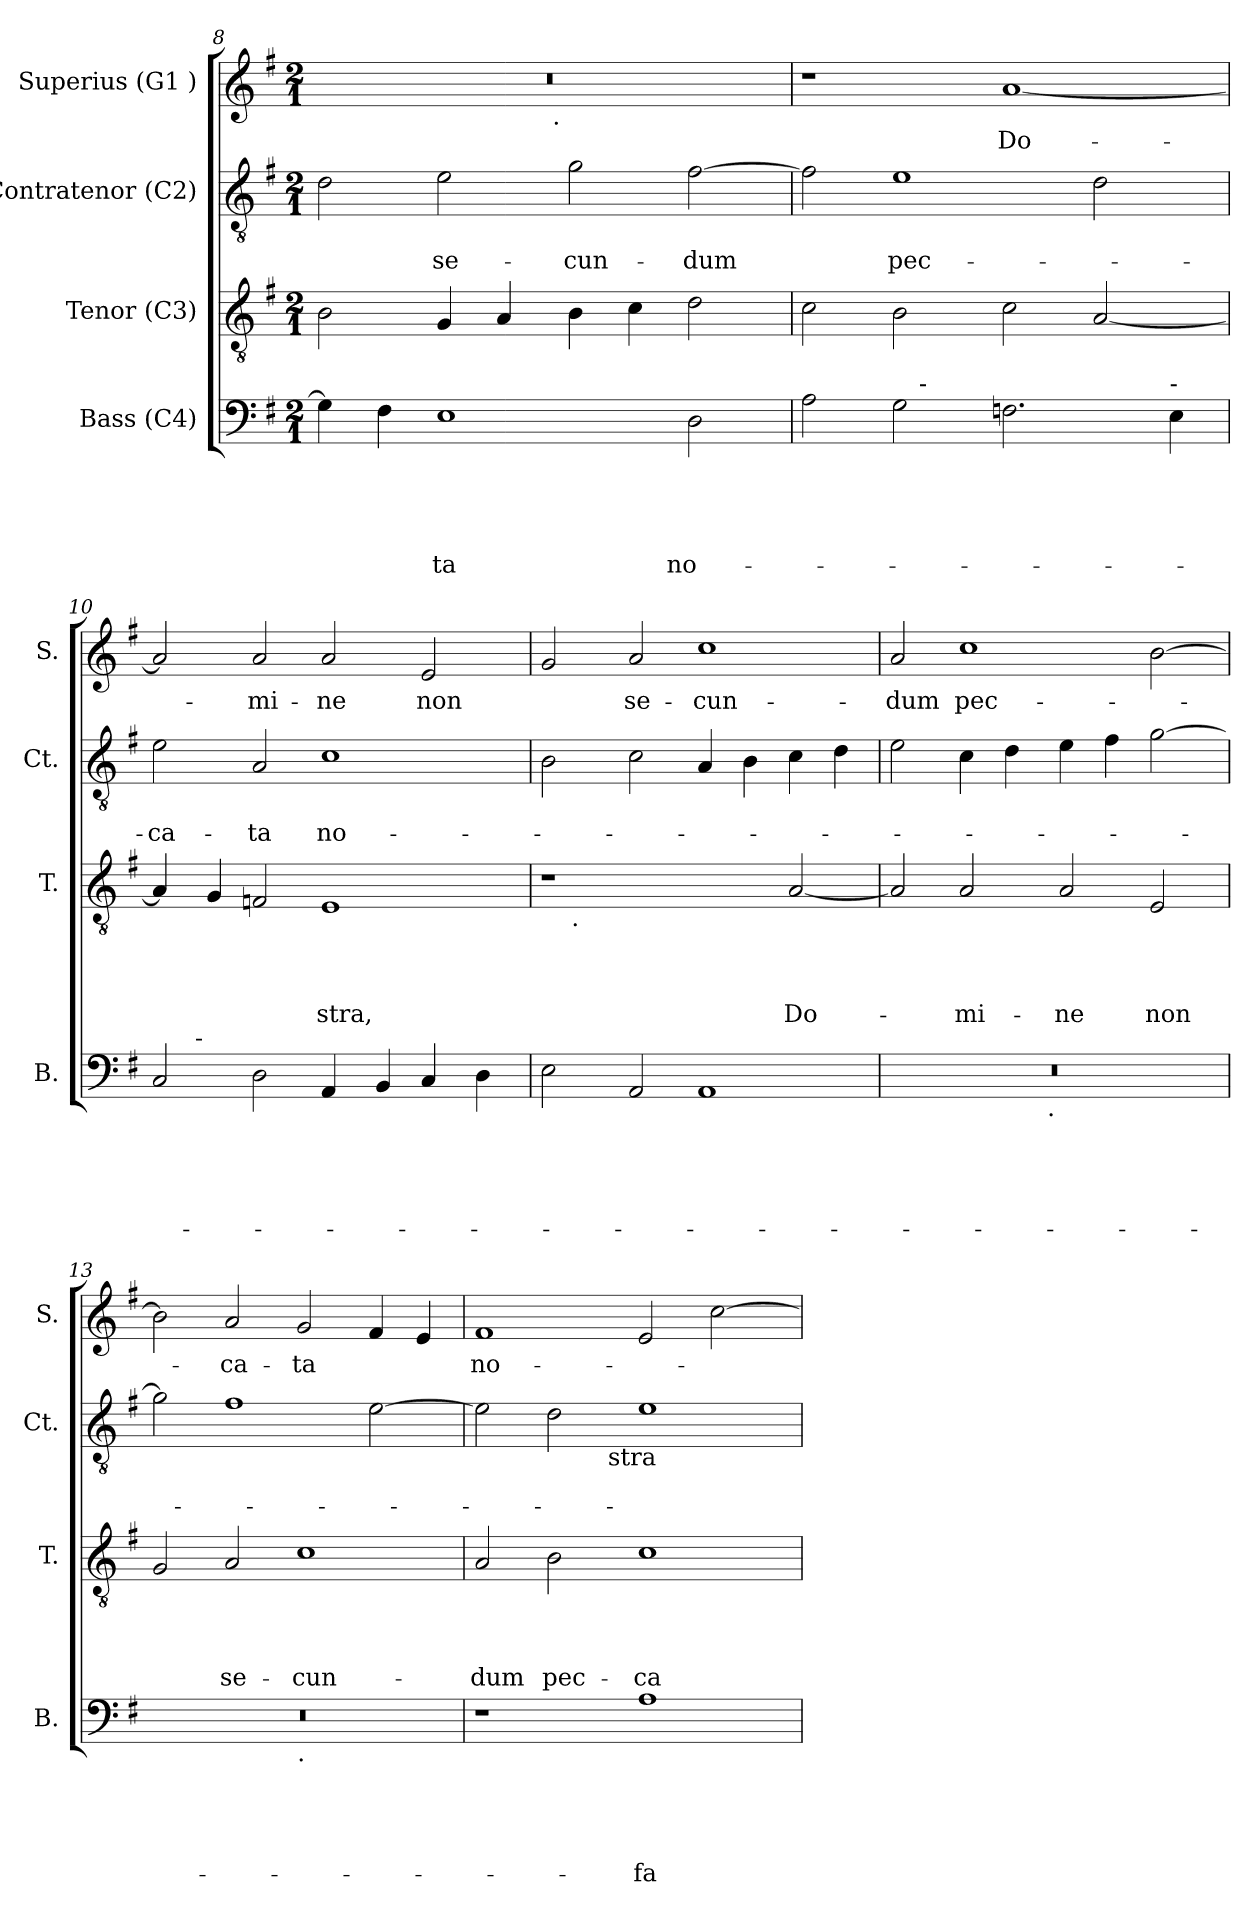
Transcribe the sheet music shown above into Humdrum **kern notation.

**kern	**text	**text	**text	**text	**text	**kern	**text	**text	**text	**text	**kern	**text	**text	**kern	**text
*part4	*part4	*part4	*part4	*part4	*part4	*part3	*part3	*part3	*part3	*part3	*part2	*part2	*part2	*part1	*part1
*staff4	*staff4	*staff4	*staff4	*staff4	*staff4	*staff3	*staff3	*staff3	*staff3	*staff3	*staff2	*staff2	*staff2	*staff1	*staff1
*I"Bass (C4)	*	*	*	*	*	*I"Tenor (C3)	*	*	*	*	*I"Contratenor (C2)	*	*	*I"Superius (G1 )	*
*I'B.	*	*	*	*	*	*I'T.	*	*	*	*	*I'Ct.	*	*	*I'S.	*
*clefF4	*	*	*	*	*	*clefGv2	*	*	*	*	*clefGv2	*	*	*clefG2	*
*k[f#]	*	*	*	*	*	*k[f#]	*	*	*	*	*k[f#]	*	*	*k[f#]	*
*G:	*	*	*	*	*	*G:	*	*	*	*	*G:	*	*	*G:	*
*M2/1	*	*	*	*	*	*M2/1	*	*	*	*	*M2/1	*	*	*M2/1	*
=8	=8	=8	=8	=8	=8	=8	=8	=8	=8	=8	=8	=8	=8	=8	=8
*	*	*	*	*	*	*	*	*	*	*	*	*	*	*^	*
4G\]	.	.	.	.	.	2B\	.	.	.	.	2d\	.	.	0r	2ryy	.
4F#\	.	.	.	.	.	.	.	.	.	.	.	.	.	.	.	.
!	!	!	!	!	!LO:LY:b	!	!	!	!	!	!	!	!LO:LY:b	!	!	!
1E	.	.	.	.	-ta	4G/	.	.	.	.	2e\	.	se-	.	4...ryy	.
.	.	.	.	.	.	4A/	.	.	.	.	.	.	.	.	.	.
!	!	!	!	!	!	!	!	!	!	!	!	!	!	!	!LO:TX:b:t=.	!
.	.	.	.	.	.	.	.	.	.	.	.	.	.	.	1ryy	.
!	!	!	!	!	!	!	!	!	!	!	!	!	!LO:LY:b	!	!	!
.	.	.	.	.	.	4B\	.	.	.	.	2g\	.	-cun-	.	.	.
.	.	.	.	.	.	4c\	.	.	.	.	.	.	.	.	.	.
!	!	!	!	!	!LO:LY:b	!	!	!	!	!	!	!	!LO:LY:b	!	!	!
2D\	.	.	.	.	no-	2d\	.	.	.	.	[<2f#\	.	-dum	.	.	.
.	.	.	.	.	.	.	.	.	.	.	.	.	.	.	32ryy	.
*	*	*	*	*	*	*	*	*	*	*	*	*	*	*v	*v	*
!!LO:LB:g=z
=9	=9	=9	=9	=9	=9	=9	=9	=9	=9	=9	=9	=9	=9	=9	=9
*^	*	*	*	*	*	*	*	*	*	*	*	*	*	*	*
2A\	2ryy	.	.	.	.	.	2c\	.	.	.	.	2f#\]	.	.	1r	.
!	!	!	!	!	!	!	!	!	!	!	!	!	!	!LO:LY:b	!	!
2G\	16ryy	.	.	.	.	.	2B\	.	.	.	.	1e	.	pec-	.	.
!	!LO:TX:a:t=-	!	!	!	!	!	!	!	!	!	!	!	!	!	!	!
.	1ryy	.	.	.	.	.	.	.	.	.	.	.	.	.	.	.
!	!	!	!	!	!	!	!	!	!	!	!	!	!	!	!	!LO:LY:b
2.Fn\	.	.	.	.	.	.	2c\	.	.	.	.	.	.	.	[<1a	Do-
.	.	.	.	.	.	.	[<2A/	.	.	.	.	2d\	.	.	.	.
.	4..ryy	.	.	.	.	.	.	.	.	.	.	.	.	.	.	.
!LO:TX:a:t=-	!	!	!	!	!	!	!	!	!	!	!	!	!	!	!	!
4E\	.	.	.	.	.	.	.	.	.	.	.	.	.	.	.	.
=10	=10	=10	=10	=10	=10	=10	=10	=10	=10	=10	=10	=10	=10	=10	=10	=10
!	!	!	!	!	!	!	!	!	!	!	!	!	!	!LO:LY:b	!	!
2C/	8..ryy	.	.	.	.	.	4A/]	.	.	.	.	2e\	.	-ca-	2a/]	.
!	!LO:TX:a:t=-	!	!	!	!	!	!	!	!	!	!	!	!	!	!	!
.	1ryy	.	.	.	.	.	.	.	.	.	.	.	.	.	.	.
.	.	.	.	.	.	.	4G/	.	.	.	.	.	.	.	.	.
!	!	!	!	!	!	!	!	!	!	!	!	!	!	!LO:LY:b	!	!LO:LY:b
2D\	.	.	.	.	.	.	2Fn/	.	.	.	.	2A/	.	-ta	2a/	-mi-
!	!	!	!	!	!	!	!	!	!	!	!LO:LY:b	!	!	!LO:LY:b	!	!LO:LY:b
4AA/	.	.	.	.	.	.	1E	.	.	.	-stra,	1c	.	no-	2a/	-ne
.	2ryy	.	.	.	.	.	.	.	.	.	.	.	.	.	.	.
4BB/	.	.	.	.	.	.	.	.	.	.	.	.	.	.	.	.
!	!	!	!	!	!	!	!	!	!	!	!	!	!	!	!	!LO:LY:b
4C/	.	.	.	.	.	.	.	.	.	.	.	.	.	.	2e/	non
.	4ryy	.	.	.	.	.	.	.	.	.	.	.	.	.	.	.
4D\	.	.	.	.	.	.	.	.	.	.	.	.	.	.	.	.
.	32ryy	.	.	.	.	.	.	.	.	.	.	.	.	.	.	.
*v	*v	*	*	*	*	*	*	*	*	*	*	*	*	*	*	*
=11	=11	=11	=11	=11	=11	=11	=11	=11	=11	=11	=11	=11	=11	=11	=11
*	*	*	*	*	*	*^	*	*	*	*	*	*	*	*	*
2E\	.	.	.	.	.	1r	8ryy	.	.	.	.	2B\	.	.	2g/	.
!	!	!	!	!	!	!	!LO:TX:b:t=.	!	!	!	!	!	!	!	!	!
.	.	.	.	.	.	.	1...ryy	.	.	.	.	.	.	.	.	.
!	!	!	!	!	!	!	!	!	!	!	!	!	!	!	!	!LO:LY:b
2AA/	.	.	.	.	.	.	.	.	.	.	.	2c\	.	.	2a/	se-
!	!	!	!	!	!	!	!	!	!	!	!	!	!	!	!	!LO:LY:b
1AA	.	.	.	.	.	2ryy	.	.	.	.	.	4A/	.	.	1cc	-cun-
.	.	.	.	.	.	.	.	.	.	.	.	4B\	.	.	.	.
!	!	!	!	!	!	!	!	!	!	!	!LO:LY:b	!	!	!	!	!
.	.	.	.	.	.	[<2A/	.	.	.	.	Do-	4c\	.	.	.	.
.	.	.	.	.	.	.	.	.	.	.	.	4d\	.	.	.	.
=12	=12	=12	=12	=12	=12	=12	=12	=12	=12	=12	=12	=12	=12	=12	=12	=12
!	!	!	!	!	!	!	!	!	!	!	!	!	!	!	!	!LO:LY:b
*^	*	*	*	*	*	*v	*v	*	*	*	*	*	*	*	*	*
0r	2ryy	.	.	.	.	.	2A/]	.	.	.	.	2e\	.	.	2a/	-dum
!	!	!	!	!	!	!	!	!	!	!	!LO:LY:b	!	!	!	!	!LO:LY:b
.	4...ryy	.	.	.	.	.	2A/	.	.	.	-mi-	4c\	.	.	1cc	pec-
.	.	.	.	.	.	.	.	.	.	.	.	4d\	.	.	.	.
!	!LO:TX:b:t=.	!	!	!	!	!	!	!	!	!	!	!	!	!	!	!
.	1ryy	.	.	.	.	.	.	.	.	.	.	.	.	.	.	.
!	!	!	!	!	!	!	!	!	!	!	!LO:LY:b	!	!	!	!	!
.	.	.	.	.	.	.	2A/	.	.	.	-ne	4e\	.	.	.	.
.	.	.	.	.	.	.	.	.	.	.	.	4f#\	.	.	.	.
!	!	!	!	!	!	!	!	!	!	!	!LO:LY:b	!	!	!	!	!
.	.	.	.	.	.	.	2E/	.	.	.	non	[>2g\	.	.	[>2b\	.
.	32ryy	.	.	.	.	.	.	.	.	.	.	.	.	.	.	.
!!LO:PB:g=z
=13	=13	=13	=13	=13	=13	=13	=13	=13	=13	=13	=13	=13	=13	=13	=13	=13
0r	1ryy	.	.	.	.	.	2G/	.	.	.	.	2g\]	.	.	2b\]	.
!	!	!	!	!	!	!	!	!	!	!	!LO:LY:b	!	!	!	!	!LO:LY:b
.	.	.	.	.	.	.	2A/	.	.	.	se-	1f#	.	.	2a/	-ca-
!	!LO:TX:b:t=.	!	!	!	!	!	!	!	!	!	!	!	!	!	!	!
!	!	!	!	!	!	!	!	!	!	!	!LO:LY:b	!	!	!	!	!LO:LY:b
.	1ryy	.	.	.	.	.	1c	.	.	.	-cun-	.	.	.	2g/	-ta
.	.	.	.	.	.	.	.	.	.	.	.	[>2e\	.	.	4f#/	.
.	.	.	.	.	.	.	.	.	.	.	.	.	.	.	4e/	.
=14	=14	=14	=14	=14	=14	=14	=14	=14	=14	=14	=14	=14	=14	=14	=14	=14
!	!	!	!	!	!	!	!	!	!	!	!LO:LY:b	!	!	!	!	!LO:LY:b
*v	*v	*	*	*	*	*	*	*	*	*	*	*^	*	*	*	*
1r	.	.	.	.	.	2A/	.	.	.	-dum	2e\]	2..ryy	.	.	1f#	no-
!	!	!	!	!	!	!	!	!	!	!LO:LY:b	!	!	!	!	!	!
.	.	.	.	.	.	2B\	.	.	.	pec-	2d\	.	.	.	.	.
!	!	!	!	!	!	!	!	!	!	!	!	!LO:TX:b:t=stra	!	!	!	!
.	.	.	.	.	.	.	.	.	.	.	.	1ryy	.	.	.	.
!	!	!	!	!	!LO:LY:b	!	!	!	!	!LO:LY:b	!	!	!	!	!	!
1A	.	.	.	.	-fa-	1c	.	.	.	-ca-	1e	.	.	.	2e/	.
.	.	.	.	.	.	.	.	.	.	.	.	.	.	.	[>2cc\	.
.	.	.	.	.	.	.	.	.	.	.	.	8ryy	.	.	.	.
*	*	*	*	*	*	*	*	*	*	*	*v	*v	*	*	*	*
=	=	=	=	=	=	=	=	=	=	=	=	=	=	=	=
*-	*-	*-	*-	*-	*-	*-	*-	*-	*-	*-	*-	*-	*-	*-	*-
